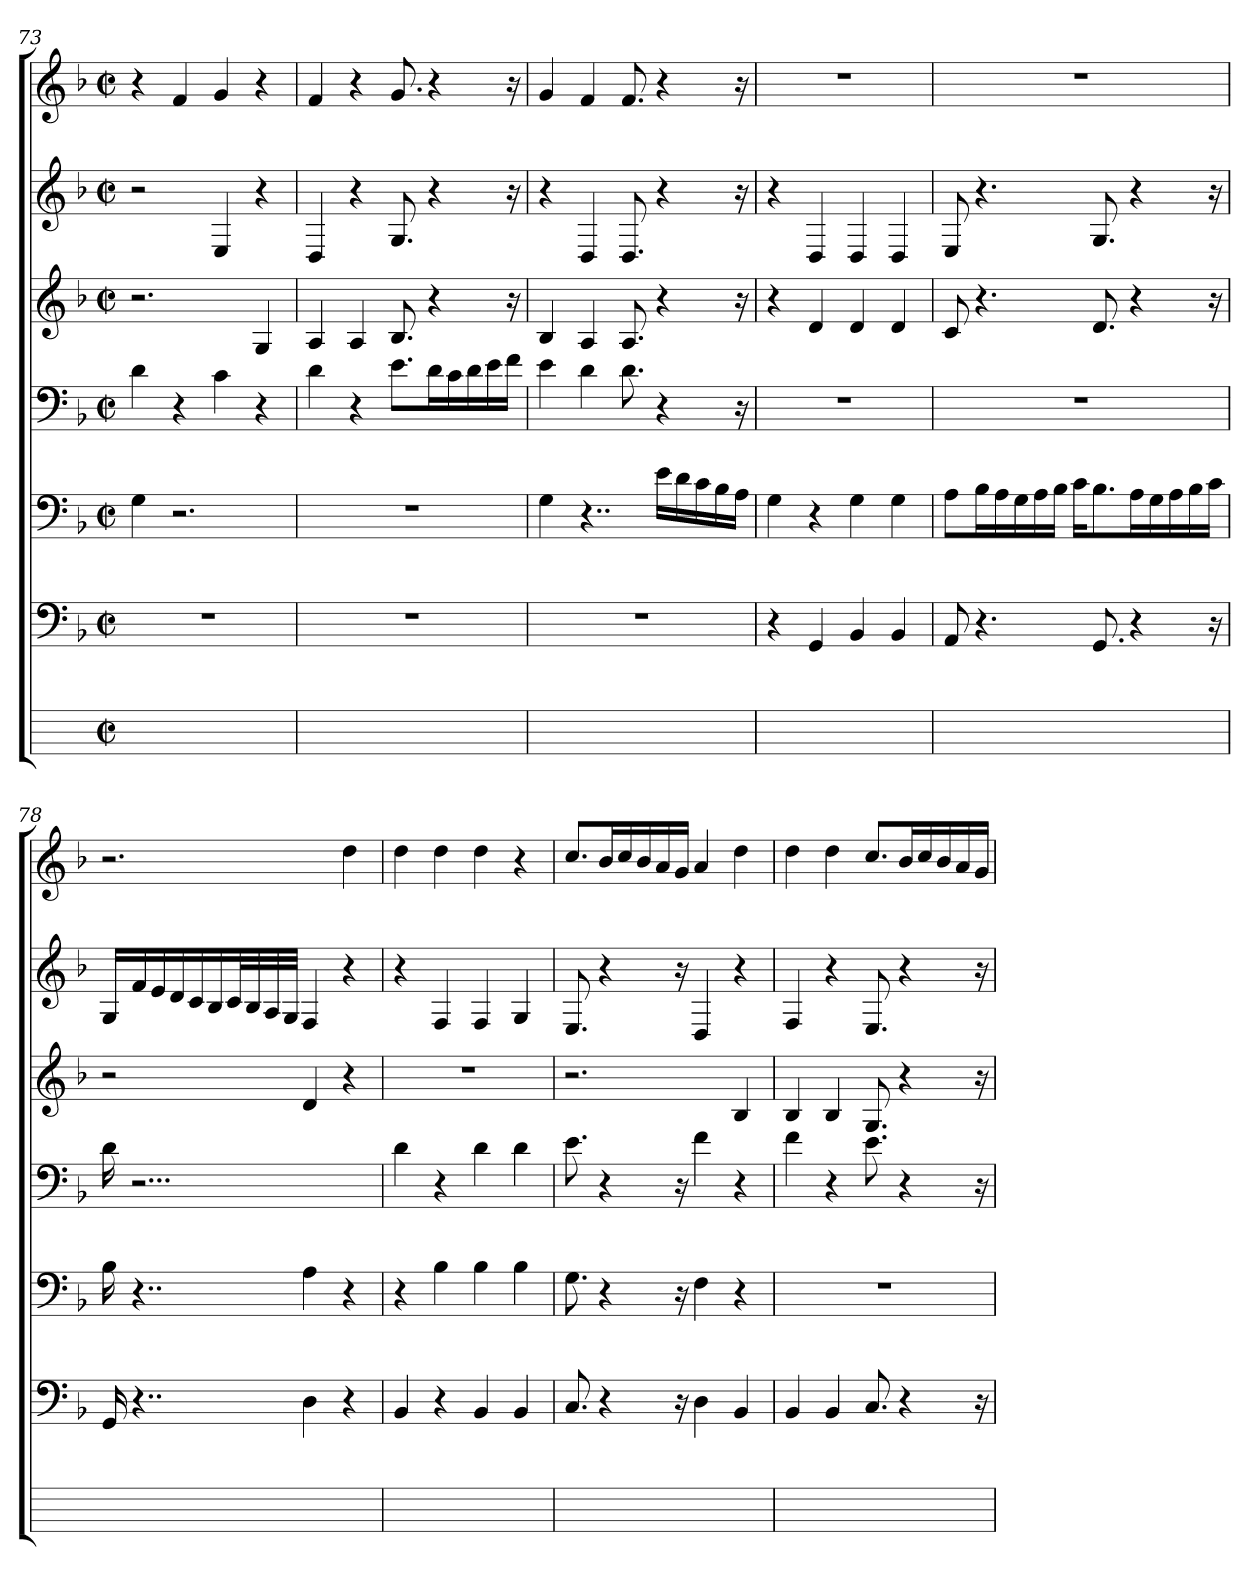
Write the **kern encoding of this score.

**kern	**kern	**kern	**kern	**kern	**kern	**kern
*part7	*part6	*part5	*part4	*part3	*part2	*part1
*staff7	*staff6	*staff5	*staff4	*staff3	*staff2	*staff1
*	*clefF4	*clefF4	*clefF4	*clefG2	*clefG2	*clefG2
*	*k[b-]	*k[b-]	*k[b-]	*k[b-]	*k[b-]	*k[b-]
*	*F:	*F:	*F:	*F:	*F:	*F:
*M2/2	*M2/2	*M2/2	*M2/2	*M2/2	*M2/2	*M2/2
*met(c|)	*met(c|)	*met(c|)	*met(c|)	*met(c|)	*met(c|)	*met(c|)
=73	=73	=73	=73	=73	=73	=73
1ryy	1r	4Gi	4d	2.r	2r	4r
.	.	2.r	4r	.	.	4f
.	.	.	4c	.	4E	4g
.	.	.	4r	4G	4r	4r
=74	=74	=74	=74	=74	=74	=74
1ryy	1r	1r	4d	4A	4D	4f
.	.	.	4r	4A	4r	4r
.	.	.	8.eL	8.B-	8.G	8.g
.	.	.	16djL	4r	4r	4r
.	.	.	16cj	.	.	.
.	.	.	16dj	.	.	.
.	.	.	16ej	.	.	.
.	.	.	16fjJJ	16r	16r	16r
=75	=75	=75	=75	=75	=75	=75
1ryy	1r	4Gi	4ei	4B-i	4r	4gi
.	.	4..r	4d	4A	4D	4f
.	.	.	8.d	8.A	8.D	8.f
.	.	16ejLL	4r	4r	4r	4r
.	.	16dj	.	.	.	.
.	.	16cj	.	.	.	.
.	.	16B-j	.	.	.	.
.	.	16AjJJ	16r	16r	16r	16r
=76	=76	=76	=76	=76	=76	=76
1ryy	4r	4G	1r	4r	4r	1r
.	4GG	4r	.	4d	4D	.
.	4BB-	4G	.	4d	4D	.
.	4BB-	4G	.	4d	4D	.
=77	=77	=77	=77	=77	=77	=77
1ryy	8AA	8AL	1r	8c	8E	1r
.	4.r	16B-jL	.	4.r	4.r	.
.	.	16Aj	.	.	.	.
.	.	16Gj	.	.	.	.
.	.	16Aj	.	.	.	.
.	.	16B-jJJ	.	.	.	.
.	.	16cjKL	.	.	.	.
.	8.GG	8.B-	.	8.d	8.G	.
.	4r	16AjL	.	4r	4r	.
.	.	16Gj	.	.	.	.
.	.	16Aj	.	.	.	.
.	.	16B-j	.	.	.	.
.	16r	16cjJJ	.	16r	16r	.
=78	=78	=78	=78	=78	=78	=78
1ryy	16GGi	16B-i	16di	2r	16GiLL	2.r
.	4..r	4..r	2...r	.	16fj	.
.	.	.	.	.	16ej	.
.	.	.	.	.	16dj	.
.	.	.	.	.	16cj	.
.	.	.	.	.	16B-j	.
.	.	.	.	.	32cjL	.
.	.	.	.	.	32B-j	.
.	.	.	.	.	32Aj	.
.	.	.	.	.	32GjJJJ	.
.	4D	4A	.	4d	4F	.
.	4r	4r	.	4r	4r	4dd
=79	=79	=79	=79	=79	=79	=79
1ryy	4BB-	4r	4d	1r	4r	4dd
.	4r	4B-	4r	.	4F	4dd
.	4BB-	4B-	4d	.	4F	4dd
.	4BB-	4B-	4d	.	4G	4r
=80	=80	=80	=80	=80	=80	=80
1ryy	8.C	8.G	8.e	2.r	8.E	8.ccL
.	4r	4r	4r	.	4r	16b-jL
.	.	.	.	.	.	16ccj
.	.	.	.	.	.	16b-j
.	.	.	.	.	.	16aj
.	16r	16r	16r	.	16r	16gjJJ
.	4D	4F	4f	.	4D	4a
.	4BB-	4r	4r	4B-	4r	4dd
=81	=81	=81	=81	=81	=81	=81
1ryy	4BB-	1r	4fi	4B-	4F	4dd
.	4BB-	.	4r	4B-	4r	4dd
.	8.C	.	8.e	8.G	8.E	8.ccL
.	4r	.	4r	4r	4r	16b-jL
.	.	.	.	.	.	16ccj
.	.	.	.	.	.	16b-j
.	.	.	.	.	.	16aj
.	16r	.	16r	16r	16r	16gjJJ
=	=	=	=	=	=	=
*-	*-	*-	*-	*-	*-	*-
